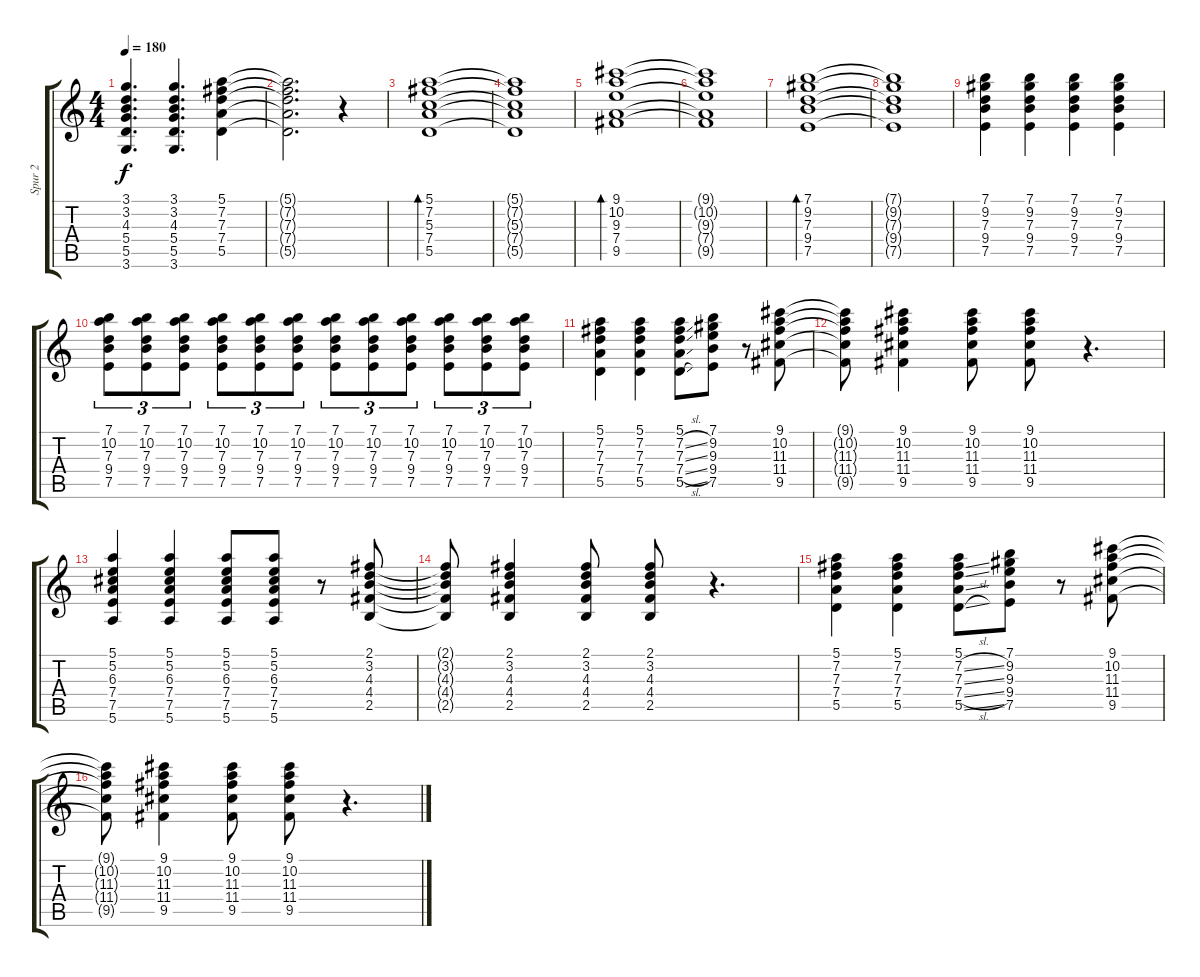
\track ("Spur 2" "Spur 2") {instrument acousticguitarsteel}
\staff {score tabs}
\tuning (E4 B3 G3 D3 A2 E2) {hide}
\ts (4 4)
\tempo 180
\clef g2
\ks c
(3.1 3.2 4.3 5.4 5.5 3.6).4{d dy f} (3.1 3.2 4.3 5.4 5.5 3.6).4{d} (5.1 7.2 7.3 7.4 5.5).4 |
(5.1{t} 7.2{t} 7.3{t} 7.4{t} 5.5{t}).2{d} r.4 |
(5.1 7.2 5.3 7.4 5.5).1{bd 480} |
(5.1{t} 7.2{t} 5.3{t} 7.4{t} 5.5{t}).1 |
(9.1 10.2 9.3 7.4 9.5).1{bd 480} |
(9.1{t} 10.2{t} 9.3{t} 7.4{t} 9.5{t}).1 |
(7.1 9.2 7.3 9.4 7.5).1{bd 480} |
(7.1{t} 9.2{t} 7.3{t} 9.4{t} 7.5{t}).1 |
(7.1 9.2 7.3 9.4 7.5).4 (7.1 9.2 7.3 9.4 7.5).4 (7.1 9.2 7.3 9.4 7.5).4 (7.1 9.2 7.3 9.4 7.5).4 |
(7.1 10.2 7.3 9.4 7.5).8{tu (3 2)} (7.1 10.2 7.3 9.4 7.5).8{tu (3 2)} (7.1 10.2 7.3 9.4 7.5).8{tu (3 2)} (7.1 10.2 7.3 9.4 7.5).8{tu (3 2)} (7.1 10.2 7.3 9.4 7.5).8{tu (3 2)} (7.1 10.2 7.3 9.4 7.5).8{tu (3 2)} (7.1 10.2 7.3 9.4 7.5).8{tu (3 2)} (7.1 10.2 7.3 9.4 7.5).8{tu (3 2)} (7.1 10.2 7.3 9.4 7.5).8{tu (3 2)} (7.1 10.2 7.3 9.4 7.5).8{tu (3 2)} (7.1 10.2 7.3 9.4 7.5).8{tu (3 2)} (7.1 10.2 7.3 9.4 7.5).8{tu (3 2)} |
(5.1 7.2 7.3 7.4 5.5).4 (5.1 7.2 7.3 7.4 5.5).4 (5.1 7.2{sl} 7.3{sl} 7.4{sl} 5.5{sl}).8 (7.1 9.2 9.3 9.4 7.5).8 r.8 (9.1 10.2 11.3 11.4 9.5).8 |
(9.1{t} 10.2{t} 11.3{t} 11.4{t} 9.5{t}).8 (9.1 10.2 11.3 11.4 9.5).4 (9.1 10.2 11.3 11.4 9.5).8 (9.1 10.2 11.3 11.4 9.5).8 r.4{d} |
(5.1 5.2 6.3 7.4 7.5 5.6).4 (5.1 5.2 6.3 7.4 7.5 5.6).4 (5.1 5.2 6.3 7.4 7.5 5.6).8 (5.1 5.2 6.3 7.4 7.5 5.6).8 r.8 (2.1 3.2 4.3 4.4 2.5).8 |
(2.1{t} 3.2{t} 4.3{t} 4.4{t} 2.5{t}).8 (2.1 3.2 4.3 4.4 2.5).4 (2.1 3.2 4.3 4.4 2.5).8 (2.1 3.2 4.3 4.4 2.5).8 r.4{d} |
(5.1 7.2 7.3 7.4 5.5).4 (5.1 7.2 7.3 7.4 5.5).4 (5.1 7.2{sl} 7.3{sl} 7.4{sl} 5.5{sl}).8 (7.1 9.2 9.3 9.4 7.5).8 r.8 (9.1 10.2 11.3 11.4 9.5).8 |
(9.1{t} 10.2{t} 11.3{t} 11.4{t} 9.5{t}).8 (9.1 10.2 11.3 11.4 9.5).4 (9.1 10.2 11.3 11.4 9.5).8 (9.1 10.2 11.3 11.4 9.5).8 r.4{d}
